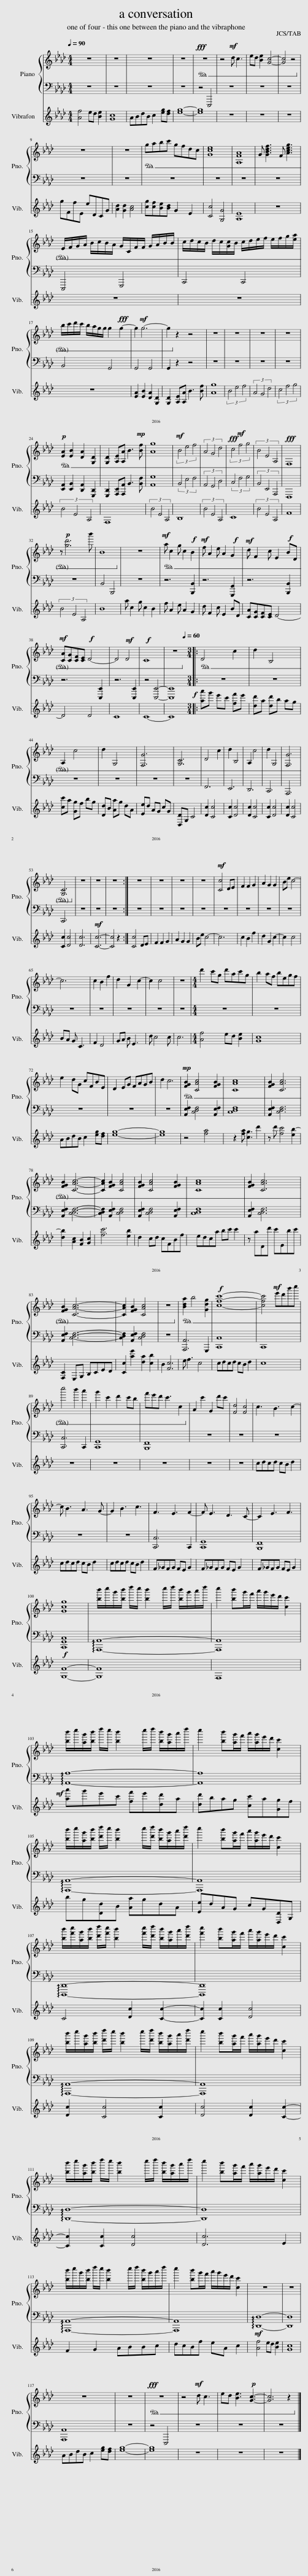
X:1
%%score { 1 | 2 } 3
L:1/8
Q:1/4=90
M:4/4
I:linebreak $
K:Ab
V:1 treble
V:2 bass
V:3 treble
V:1
 z8 | z8 | z8 | z8 |!fff!!ped! z8 | %5
 z4!mf! d c3 | ed [Be]2 [Gc]4- | [Gc]4 z4!ped-up! |$ z8 | z8 | %10
!ped! gabc' gfdc | [Gce]8 | [A,FA]8 | G [GBdf]3 F [Aceg]3 |$ E/F/G/A/ B/c/B/A/ G/C/F/F/ G/A/B/B/ | %15
 c/d/c/B/ d/c/[Gc]/B/ c/d/e/f/ e/f/g/[ea]/ |$ b/c'/d'/c'/ b/a/g/g/ g2!fff! g2- | g2!mf! g6- | g2!ped-up! z2 z4 | z8 | %20
 z8 | z8 | z8 |$!p!!ped! [EA]2 [EB]2 [DA]2 [G,D]2 | [G,D]2 [A,E][A,A] B3!mp! [Bf] | %25
 [Ag]8 |!mf! (3B4 e4 f4 | (3A4 G4 d4 |!fff! (3c4!mf! f4 g4 | (3B4 E4 A,4 | %30
!fff! F,8 |$ z!p! [gd']6 b' | B8!ped-up! | z8 |!mf!!ped! a c2 g c2!f! B2 | %35
!mf! f A2 e A2!f! G2 |!mf! d F2 c E2!f! BD |$!mf! [CA][CG][CF][CE]!f! D4- | D4!mf! D4 |!f! C8 | %40
 z8!ped-up! |:[M:3/4][Q:1/4=60]!ped! D4 c2 | d2 B,4 |$ A,2 c4 | d2 G,4 | %45
 [F,G]6 | [G,C]6 | D4 c2 | d2 B,4 | A,2 c4 | %50
 d2 G,4 | [F,G]6 |$ [G,C]6!ped-up! | z6 | z6 | %55
 z6 :| z6 | z6 | z6 | z6 | %60
!mf! [Cc]4 DE | F2 F2 G2 | A2 G2 G2 | Be c4- |$ c6 | %65
 c2 B2 f2 | d2 G2 c2- | c2 c4 | z6 |[M:4/4] d'2 c'g d'ac'g | %70
 b2 af begf |$ e2 dG cFBE | D2 EG FAGB | d2 c6 |!mp!!ped! [FGB]2 [CAc]4 [FGB]2 | %75
 [CAc]8 | [FGB]2 [CAc]6 |$ [FGB]2 [CAc]6- | [CAc]2 [FGB]2 [CAc]4 | [FGB]2 [CAc]4 [FGB]2 | %80
 [CAc]8 | [FGB]2 [CAc]6 |$ [FGB]2 [CAc]6- | [CAc]2 [FGB]2 [CAc]4 | z8!ped-up! | %85
!ped! [Bda]2 b4 [Gdg]2 |!f! [cfc']8- | [cfc']4!mf! e'd'b'c'' |$ c''4 b'2 a'2 | g'2 c'2 d'2 c'b | %90
 f'e'd' c'3 c2!ped-up! | A2 c'2 G2 d'c' | [Fd]4 [Fc]4 | c3 B3 c2- |$ c B3 A3 G- | %95
 G2 B3 c3 | F3 E3 F2- | F E3 D3 C- | C2 E3 F3 |$ [Gcg]8 | %100
 [bb']/c''/g'/[bb']/ d''/c''/ [bb']2 c''/d''/ [bb']/g'/a'/d''/ | c''2 [bb']g'/f'/ a'/g'/e'/d'/ [cc']2 |$ [bb']/c''/[ag']/[bb']/ d''/c''/ [bb']2 c''/d''/ [bb']/[ag']/a'/d''/ | c''2 [bb'][ag']/f'/ a'/[ag']/e'/d'/ [cc']2 |$ [bb']/c''/[ag']/[bb']/ [d'd'']/c''/ [bb']2 c''/[d'd'']/ [bb']/[ag']/a'/[d'd'']/ | %105
 c''2 [bb'][ag']/f'/ a'/[ag']/e'/d'/ [cc']2 |$ [bb']/[f'c'']/[ag']/[bb']/ [d'd'']/[f'c'']/ [bb']2 [f'c'']/[d'd'']/ [bb']/[ag']/a'/[d'd'']/ | [f'c'']2 [bb'][ag']/f'/ a'/[ag']/e'/d'/ [cc']2 |$ [bb']/c''/[ag']/[bb']/ [d'd'']/c''/ [bb']2 c''/[d'd'']/ [bb']/[ag']/a'/[d'd'']/ | c''2 [bb'][ag']/f'/ a'/[ag']/e'/d'/ [cc']2 |$ %110
 [bb']/c''/[ag']/[bb']/ d''/c''/ [bb']2 c''/d''/ [bb']/[ag']/a'/d''/ | c''2 [bb'][ag']/f'/ a'/[ag']/e'/d'/ [cc']2 |$ [bb']/c''/g'/[bb']/ d''/c''/ [bb']2 c''/d''/ [bb']/g'/a'/d''/ | c''2 [bb']g'/f'/ a'/g'/e'/d'/ [cc']2 | z8 | %115
 z8 |$ z8 | z8 |!fff!!ped! z8 | z4!mf! d c3 | %120
 ed [Be]3!p! [Gc]3- | [Gc]6 z2!ped-up! |] %122
V:2
 z8 | z8 | z8 | z8 | z4 E,,,4 | %5
 z8 | z8 | z8 |$ z8 | z8 | %10
 z8 | z8 | z8 | z8 |$ E,,,4 G,,,4 | %15
 C,,4 C,,4 |$ B,,4 G,,4 | G,,4 G,,4 | G,,2 z2 z4 | z8 | %20
 z8 | z8 | z8 |$ [E,,A,,]2 [E,,B,,]2 [D,,A,,]2 [G,,,D,,]2 | [G,,,D,,]2 [A,,,E,,][A,,,A,,] B,,3 [B,,F,] | %25
 [A,,G,]8 | (3B,,4 E,4 F,4 | (3A,,4 G,,4 D,4 | (3C,4 F,4 G,4 | (3B,,4 E,,4 A,,,4 | %30
 F,,,8 |$ z8 | B,,4 B,,,4 | z8 | z6 [B,,,B,,]2 | %35
 z6 [G,,,G,,]2 | z6 [B,,,B,,]2 |$ z6 [E,,,E,,]2 | z6 [E,,,E,,]2 | z4 [E,,,E,,]4- | %40
 [E,,,E,,]8 |:[M:3/4] z6 | z6 |$ z6 | z6 | %45
 z6 | z6 | F,,6 | E,,6 | D,,6 | %50
 C,,6 | A,,,6 |$ C,,6 | z6 | z6 | %55
 z6 :| z6 | z6 | z6 | z6 | %60
 z6 | z6 | z6 | z6 |$ z6 | %65
 z6 | z6 | z6 | z6 |[M:4/4] z8 | %70
 z8 |$ z8 | z8 | z8 | [A,,E,F,]2 [C,D,F,]4 [A,,E,F,]2 | %75
 [C,D,F,]8 | [A,,E,F,]2 [C,D,F,]6 |$ [A,,E,F,]2 [C,D,F,]6- | [C,D,F,]2 [A,,E,F,]2 [C,D,F,]4 | [A,,E,F,]2 [C,D,F,]4 [A,,E,F,]2 | %80
 [C,D,F,]8 | [A,,E,F,]2 [C,D,F,]6 |$ [A,,E,F,]2 [C,D,F,]6- | [C,D,F,]2 [A,,E,F,]2 [C,D,F,]4 | z8 | %85
 [A,,,A,,]6 G,,,2 | [C,,C,]8 | C,,8 |$ [C,,C,]6 C,,2 | [C,,G,,]8 | %90
 [B,,,F,,]8 | z8 | z8 | z8 |$ z8 | %95
 z8 | [C,,C,]6 C,,2 | [C,,G,,]8 | [B,,,F,,]8 |$ [C,,G,,C,]8 | %100
 !arpeggio![A,,,A,,]8- | [A,,,A,,]8 |$ !arpeggio![A,,A,]8- | [A,,A,]8 |$ !arpeggio![A,,,A,,]8- | %105
 [A,,,A,,]8 |$ !arpeggio![D,,,D,,]8- | [D,,,D,,]8 |$ !arpeggio![A,,,A,,]8- | [A,,,A,,]8 |$ %110
 !arpeggio![D,,D,]8- | [D,,D,]8 |$ !arpeggio![A,,,A,,]8- | [A,,,A,,]8 | !arpeggio![D,,D,]8- | %115
 [D,,D,]8 |$ [A,,,A,,]8 | z8 | z4 E,,,4 | z8 | %120
 z8 | z8 |] %122
V:3
 [Af]4 ed [Be]2 | [Gc]8 | ABdB c2 [eg][df] | [eg]8- | [eg]8 | %5
 z8 | z8 | z8 |$ gFfE eDCG | [Ad]2 [Gd]2 [Ac]4 | %10
 [cg][cf][Be][Bd] G2 E2 | [Cc]4 [G,G]4 | [A,E]8 | z8 |$ z8 | %15
 z8 |$ z8 | [EA]2 [EB]2 [DA]2 [G,D]2 | [G,D]2 [A,E][A,A] B3 [Bf] | [Ag]8 | %20
 (3B4 e4 f4 | (3A4 G4 d4 | (3c4 f4 g4 |$ (3B4 E4 A,4 | F,8 | %25
 (3B4 E4 A,4 | B,8 | (3B4 E4 A,4 | C8 | (3B4 E4 A,4 | %30
 F8 |$ (3B4 E4 A,4 | B8 | a c2 g c2 B2 | f A2 e A2 G2 | %35
 d F2 c E2 BD | [CA][CG][CF][CE] D4- |$ D4 D4 | C8 | C8- | %40
 C8 |:[M:3/4]!f! [aa']g' e'c' [ff']e' | [dd']a [dd']b ag |$ [cc']a [Gg]f bg | [Dd]B [Aa]g dA | %45
 [Ee]d AG cG | [D,D]G, C4 | [Dc]2 [Cc]4 | [Cc]2 [Dc]4 | [Dc]2 [Cc]4 | %50
 [Cc]2 [Dc]4 | [Dc]2 [Cc]4 |$ [Cc]2 [Dc]4 | [Dc]6 |!mf! [Cc]6- | %55
 [Cc]4 z2 :| [Cc]4 DE | F2 F2 G2 | A2 G2 G2 | Be c4- | %60
 c6 | c2 B2 f2 | d2 G2 c2- | c2 c4 |$ BA G C3 | %65
 F2 D4 | GA B E3 | d c4 c | c6 |[M:4/4] [Af]4 ed [Be]2 | %70
 [Gc]8 |$ ABdB c2 [eg][df] | [eg]8- | [eg]8 | z4 [fa]4 | %75
 z2 [fa] [cg]3 d'2 | z d' [fc']4 [eb-]2 |$ [db]2 [Ac]2 [FB]2 [Gc]2 | [fc']6 [eb]2 | d2 cd cFBf | %80
 edca bc' c'2 | z aDd' c'Ebc' |$ [F,C]2 E,G, B,CED | [Cc]2 [ae']2 [da]2 [cb]2 | B2 [Fc]6 | %85
 e f3 c4 | cdcd cB d2 | c8 |$ z8 | z8 | %90
 z8 | z8 | z8 | cdcd cB d2 |$ cdcd cB d2 | %95
 cdcd cB d2 | F_GFG FE G2 | F_GFG FE G2 | F_GFG FE G2 |$!f! [G,F]8- | %100
 [G,F]8 | F,8 |$!mf! [aa']g'e'c' [ff']e'[dd']a | [dd']bag [cc']a[Gg]f |$ bg[Dd]B [Aa]gdA | %105
 [Ee]dAG cG[D,D]G, |$ C4 [Dc]2 [Cc]2- | [Cc]2 [Cc]2 [Dc]4 |$ [Dc]2 [Cc]4 [Cc]2 | [Dc]4 [Dc]2 [Cc]2- |$ %110
 [Cc]2 [Cc]2 [Dc]4 | [Dc]6 E2 |$ F2 G2 ABBc | dcBf eA c2 |!mf! [Af]4 ed [Be]2 | %115
 [Gc]8 |$ ABdB c2 [eg][df] | [eg]8- | [eg]8 | z8 | %120
 z8 | z8 |] %122
